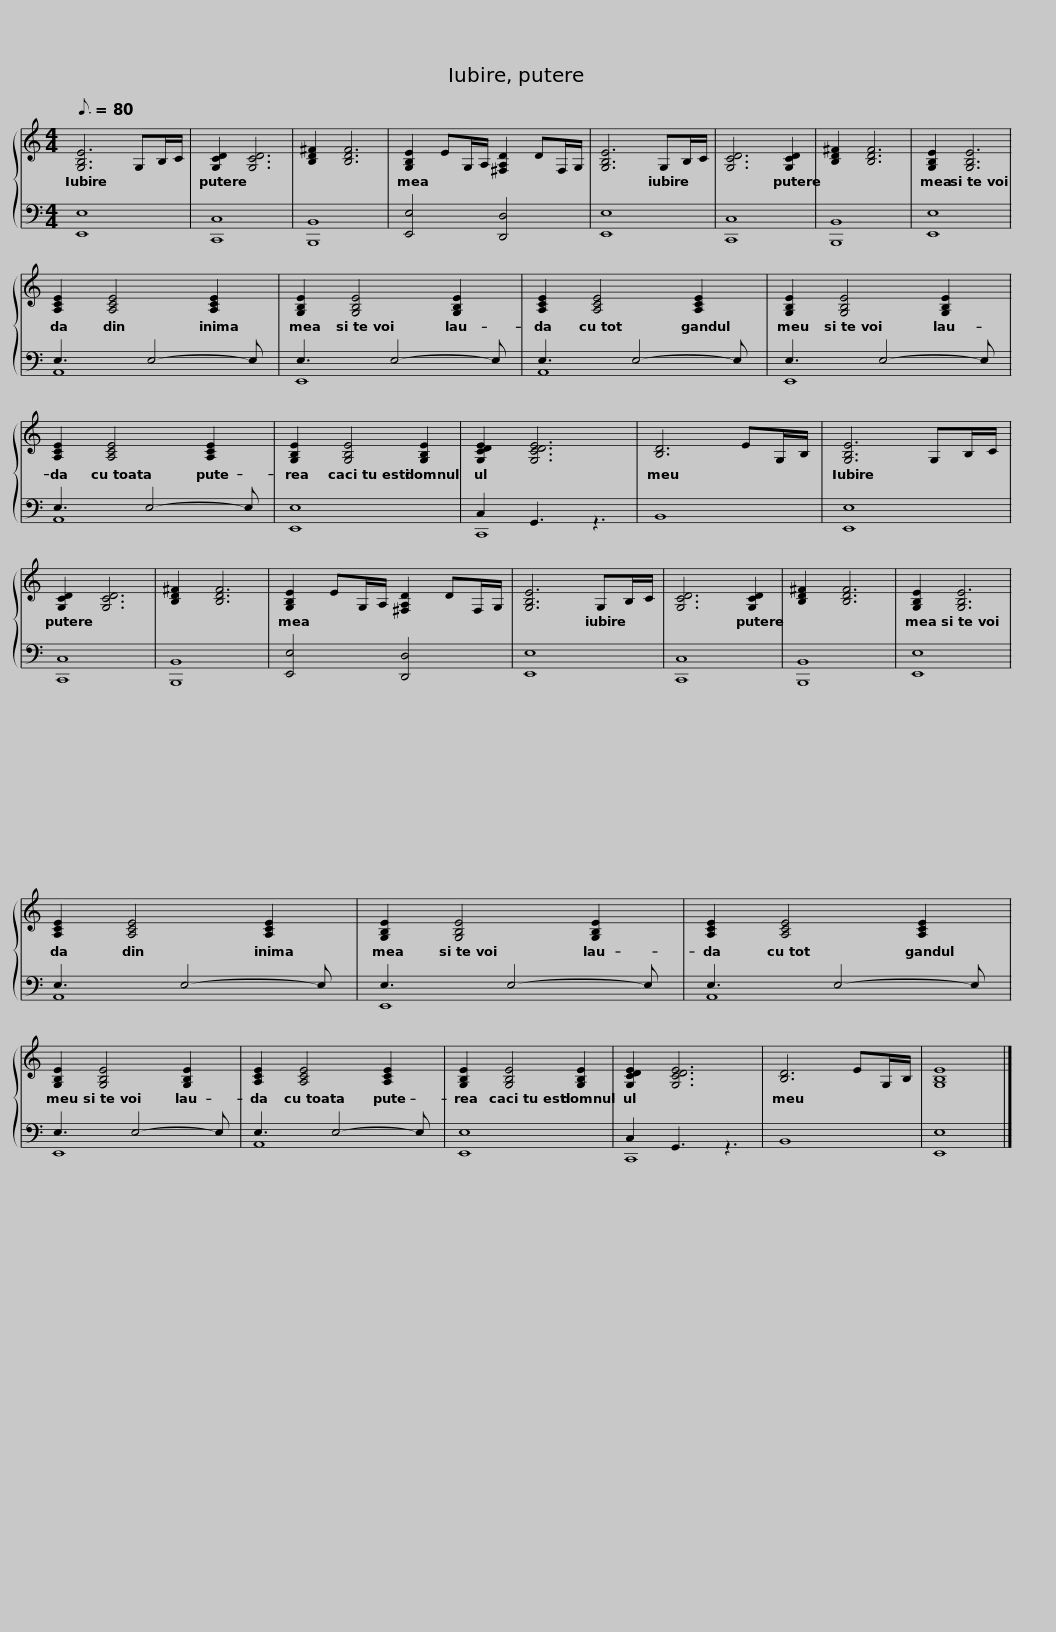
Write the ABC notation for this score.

X:1
%%score { 1 | ( 2 3 ) }
L:1/8
Q:3/16=80
M:4/4
I:linebreak $
K:C
V:1 treble
V:2 bass
V:3 bass
V:1
 [G,B,E]6 G,B,/C/ | [G,CD]2 [G,CD]6 | [B,D^F]2 [B,DF]6 | [G,B,E]2 EG,/A,/ [^F,A,D]2 DF,/G,/ | [G,B,E]6 G,B,/C/ | %5
 [G,CD]6 [G,CD]2 | [B,D^F]2 [B,DF]6 |$ [G,B,E]2 [G,B,E]6 | [A,CE]2 [A,CE]4 [A,CE]2 | [G,B,E]2 [G,B,E]4 [G,B,E]2 | %10
 [A,CE]2 [A,CE]4 [A,CE]2 | [G,B,E]2 [G,B,E]4 [G,B,E]2 |$ [A,CE]2 [A,CE]4 [A,CE]2 | [G,B,E]2 [G,B,E]4 [G,B,E]2 | [G,CDE]2 [G,CDE]6 | %15
 [B,D]6 EG,/B,/ | [G,B,E]6 G,B,/C/ | [G,CD]2 [G,CD]6 |$ [B,D^F]2 [B,DF]6 | [G,B,E]2 EG,/A,/ [^F,A,D]2 DF,/G,/ | %20
 [G,B,E]6 G,B,/C/ | [G,CD]6 [G,CD]2 | [B,D^F]2 [B,DF]6 | [G,B,E]2 [G,B,E]6 | [A,CE]2 [A,CE]4 [A,CE]2 |$ %25
 [G,B,E]2 [G,B,E]4 [G,B,E]2 | [A,CE]2 [A,CE]4 [A,CE]2 | [G,B,E]2 [G,B,E]4 [G,B,E]2 | [A,CE]2 [A,CE]4 [A,CE]2 | [G,B,E]2 [G,B,E]4 [G,B,E]2 |$ %30
 [G,CDE]2 [G,CDE]6 | [B,D]6 EG,/B,/ | [G,B,E]8 |] %33
V:2
 [E,,E,]8 | [C,,C,]8 | [B,,,B,,]8 | [E,,E,]4 [D,,D,]4 | [E,,E,]8 | %5
 [C,,C,]8 | [B,,,B,,]8 |$ [E,,E,]8 | E,3 E,4- E, | E,3 E,4- E, | %10
 E,3 E,4- E, | E,3 E,4- E, |$ E,3 E,4- E, | [E,,E,]8 | C,2 G,,3 z3 | %15
 B,,8 | [E,,E,]8 | [C,,C,]8 |$ [B,,,B,,]8 | [E,,E,]4 [D,,D,]4 | %20
 [E,,E,]8 | [C,,C,]8 | [B,,,B,,]8 | [E,,E,]8 | E,3 E,4- E, |$ %25
 E,3 E,4- E, | E,3 E,4- E, | E,3 E,4- E, | E,3 E,4- E, | [E,,E,]8 |$ %30
 C,2 G,,3 z3 | B,,8 | [E,,E,]8 |] %33
V:3
 x8 | x8 | x8 | x8 | x8 | %5
 x8 | x8 |$ x8 | A,,8 | E,,8 | %10
 A,,8 | E,,8 |$ A,,8 | x8 | C,,8 | %15
 x8 | x8 | x8 |$ x8 | x8 | %20
 x8 | x8 | x8 | x8 | A,,8 |$ %25
 E,,8 | A,,8 | E,,8 | A,,8 | x8 |$ %30
 C,,8 | x8 | x8 |] %33
